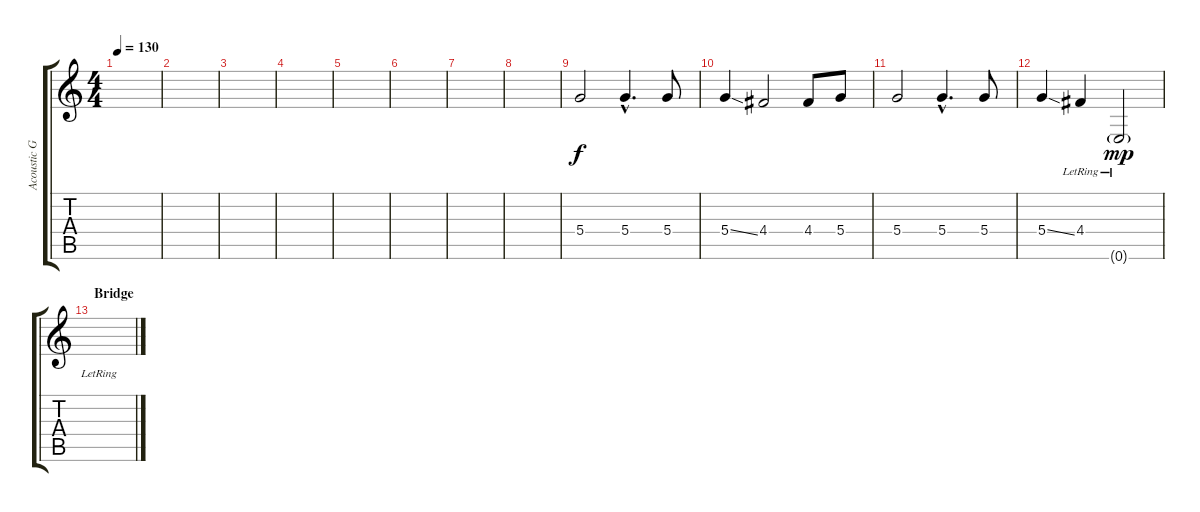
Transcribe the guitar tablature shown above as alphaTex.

\track ("Acoustic Guitar 1" "Acoustic G") {instrument acousticguitarnylon}
\staff {score tabs}
\tuning (E4 B3 G3 D3 A2 E2) {hide}
\ts (4 4)
\tempo 130
\clef g2
\ks c
|
|
|
|
|
|
|
|
5.4.2{instrument acousticguitarnylon} 5.4{hac}.4{d} 5.4.8 |
5.4{ss}.4 4.4.2 4.4.8 5.4.8 |
5.4.2 5.4{hac}.4{d} 5.4.8 |
5.4{ss}.4 4.4{lr}.4 0.6{g lr}.2{dy mp} |
\section ("" "Bridge")
